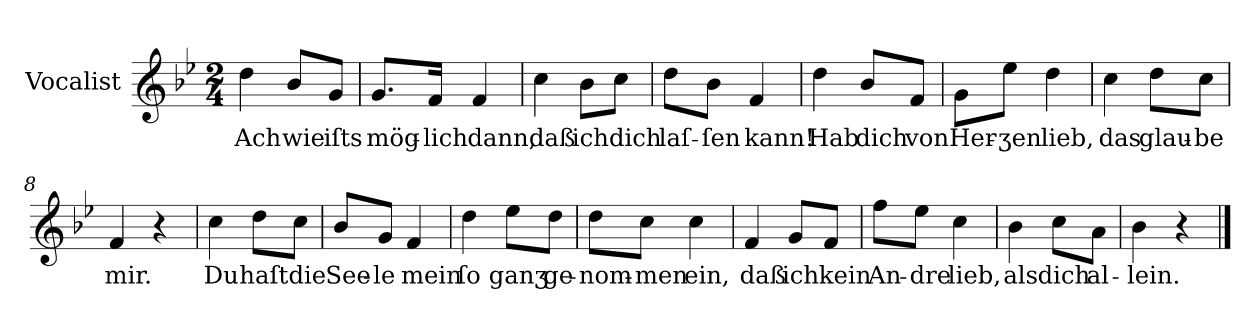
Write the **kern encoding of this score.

**kern	**text
*part1	*part1
*staff1	*staff1
*I"Vocalist	*
*k[b-e-]	*
*B-:	*
*M2/4	*
=1	=1
4dd	Ach
8b-L	wie
8gJ	iſts
=2	=2
8.gL	mög-
16fJk	-lich
4f	dann,
=3	=3
4cc	daß
8b-L	ich
8ccJ	dich
=4	=4
8ddL	laſ-
8b-J	-ſen
4f	kann!
=5	=5
4dd	Hab
8b-L	dich
8fJ	von
=6	=6
8gL	Her-
8ee-J	-ʒen
4dd	lieb,
=7	=7
4cc	das
8ddL	glau-
8ccJ	-be
=8	=8
4f	mir.
4r	.
=9	=9
4cc	Du
8ddL	haſt
8ccJ	die
=10	=10
8b-L	See-
8gJ	-le
4f	mein
=11	=11
4dd	ſo
8ee-L	ganʒ
8ddJ	ge-
=12	=12
8ddL	-nom-
8ccJ	-men
4cc	ein,
=13	=13
4f	daß
8gL	ich
8fJ	kein
=14	=14
8ffL	An-
8ee-J	-dre
4cc	lieb,
=15	=15
4b-	als
8ccL	dich
8aJ	al-
=16	=16
4b-	-lein.
4r	.
==	==
*-	*-
